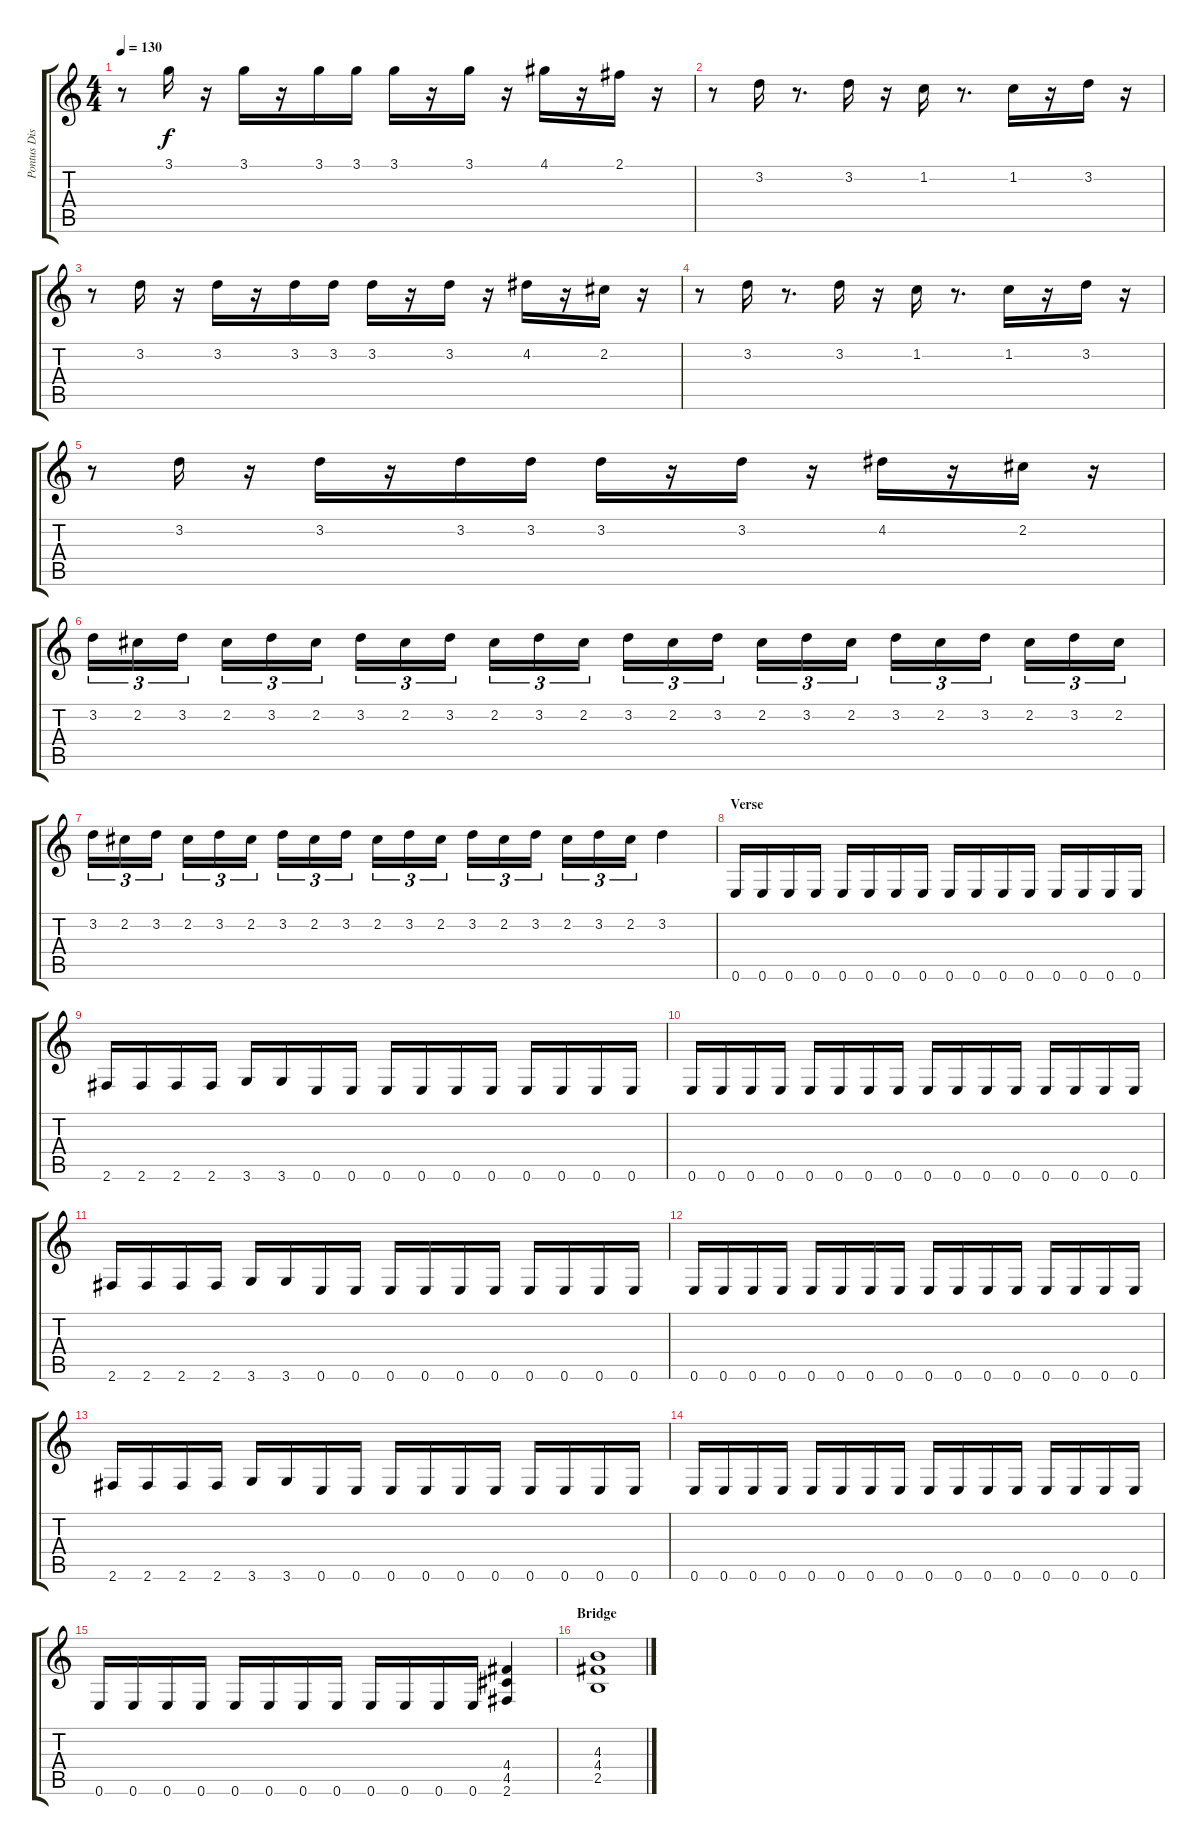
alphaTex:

\track ("Pontus Distorsion" "Pontus Dis") {instrument distortionguitar}
\staff {score tabs}
\tuning (E4 B3 G3 D3 A2 E2) {hide}
\ts (4 4)
\tempo 130
\clef g2
\ks c
r.8{dy f} 3.1.16 r.16 3.1.16 r.16 3.1.16 3.1.16 3.1.16 r.16 3.1.16 r.16 4.1.16 r.16 2.1.16 r.16 |
r.8 3.2.16 r.8{d} 3.2.16 r.16 1.2.16 r.8{d} 1.2.16 r.16 3.2.16 r.16 |
r.8 3.2.16 r.16 3.2.16 r.16 3.2.16 3.2.16 3.2.16 r.16 3.2.16 r.16 4.2.16 r.16 2.2.16 r.16 |
r.8 3.2.16 r.8{d} 3.2.16 r.16 1.2.16 r.8{d} 1.2.16 r.16 3.2.16 r.16 |
r.8 3.2.16 r.16 3.2.16 r.16 3.2.16 3.2.16 3.2.16 r.16 3.2.16 r.16 4.2.16 r.16 2.2.16 r.16 |
3.2.16{tu (3 2)} 2.2.16{tu (3 2)} 3.2.16{tu (3 2)} 2.2.16{tu (3 2)} 3.2.16{tu (3 2)} 2.2.16{tu (3 2)} 3.2.16{tu (3 2)} 2.2.16{tu (3 2)} 3.2.16{tu (3 2)} 2.2.16{tu (3 2)} 3.2.16{tu (3 2)} 2.2.16{tu (3 2)} 3.2.16{tu (3 2)} 2.2.16{tu (3 2)} 3.2.16{tu (3 2)} 2.2.16{tu (3 2)} 3.2.16{tu (3 2)} 2.2.16{tu (3 2)} 3.2.16{tu (3 2)} 2.2.16{tu (3 2)} 3.2.16{tu (3 2)} 2.2.16{tu (3 2)} 3.2.16{tu (3 2)} 2.2.16{tu (3 2)} |
3.2.16{tu (3 2)} 2.2.16{tu (3 2)} 3.2.16{tu (3 2)} 2.2.16{tu (3 2)} 3.2.16{tu (3 2)} 2.2.16{tu (3 2)} 3.2.16{tu (3 2)} 2.2.16{tu (3 2)} 3.2.16{tu (3 2)} 2.2.16{tu (3 2)} 3.2.16{tu (3 2)} 2.2.16{tu (3 2)} 3.2.16{tu (3 2)} 2.2.16{tu (3 2)} 3.2.16{tu (3 2)} 2.2.16{tu (3 2)} 3.2.16{tu (3 2)} 2.2.16{tu (3 2)} 3.2.4 |
\section ("" "Verse")
0.6.16 0.6.16 0.6.16 0.6.16 0.6.16 0.6.16 0.6.16 0.6.16 0.6.16 0.6.16 0.6.16 0.6.16 0.6.16 0.6.16 0.6.16 0.6.16 |
2.6.16 2.6.16 2.6.16 2.6.16 3.6.16 3.6.16 0.6.16 0.6.16 0.6.16 0.6.16 0.6.16 0.6.16 0.6.16 0.6.16 0.6.16 0.6.16 |
0.6.16 0.6.16 0.6.16 0.6.16 0.6.16 0.6.16 0.6.16 0.6.16 0.6.16 0.6.16 0.6.16 0.6.16 0.6.16 0.6.16 0.6.16 0.6.16 |
2.6.16 2.6.16 2.6.16 2.6.16 3.6.16 3.6.16 0.6.16 0.6.16 0.6.16 0.6.16 0.6.16 0.6.16 0.6.16 0.6.16 0.6.16 0.6.16 |
0.6.16 0.6.16 0.6.16 0.6.16 0.6.16 0.6.16 0.6.16 0.6.16 0.6.16 0.6.16 0.6.16 0.6.16 0.6.16 0.6.16 0.6.16 0.6.16 |
2.6.16 2.6.16 2.6.16 2.6.16 3.6.16 3.6.16 0.6.16 0.6.16 0.6.16 0.6.16 0.6.16 0.6.16 0.6.16 0.6.16 0.6.16 0.6.16 |
0.6.16 0.6.16 0.6.16 0.6.16 0.6.16 0.6.16 0.6.16 0.6.16 0.6.16 0.6.16 0.6.16 0.6.16 0.6.16 0.6.16 0.6.16 0.6.16 |
0.6.16 0.6.16 0.6.16 0.6.16 0.6.16 0.6.16 0.6.16 0.6.16 0.6.16 0.6.16 0.6.16 0.6.16 (4.4 4.5 2.6).4 |
\section ("" "Bridge")
(4.3 4.4 2.5).1
